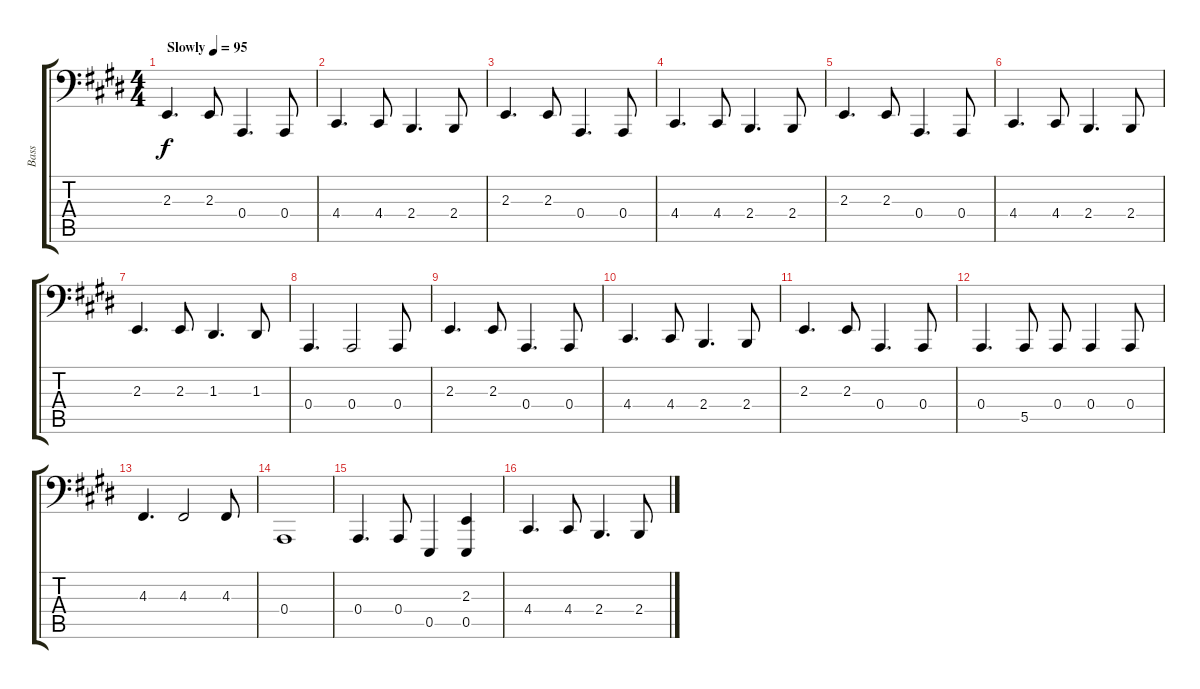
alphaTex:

\track ("Bass" "Bass") {instrument acousticgrandpiano}
\staff {score tabs}
\tuning (C3 G2 D2 A1 E1 B0) {hide}
\ts (4 4)
\tempo (95 "Slowly")
\clef f4
\ks e
2.3.4{d dy f instrument acousticgrandpiano} 2.3.8 0.4.4{d} 0.4.8 |
4.4.4{d} 4.4.8 2.4.4{d} 2.4.8 |
2.3.4{d} 2.3.8 0.4.4{d} 0.4.8 |
4.4.4{d} 4.4.8 2.4.4{d} 2.4.8 |
2.3.4{d} 2.3.8 0.4.4{d} 0.4.8 |
4.4.4{d} 4.4.8 2.4.4{d} 2.4.8 |
2.3.4{d} 2.3.8 1.3.4{d} 1.3.8 |
0.4.4{d} 0.4.2 0.4.8 |
2.3.4{d} 2.3.8 0.4.4{d} 0.4.8 |
4.4.4{d} 4.4.8 2.4.4{d} 2.4.8 |
2.3.4{d} 2.3.8 0.4.4{d} 0.4.8 |
0.4.4{d} 5.5.8 0.4.8 0.4.4 0.4.8 |
4.3.4{d} 4.3.2 4.3.8 |
0.4.1 |
0.4.4{d} 0.4.8 0.5.4 (2.3 0.5).4 |
4.4.4{d} 4.4.8 2.4.4{d} 2.4.8
